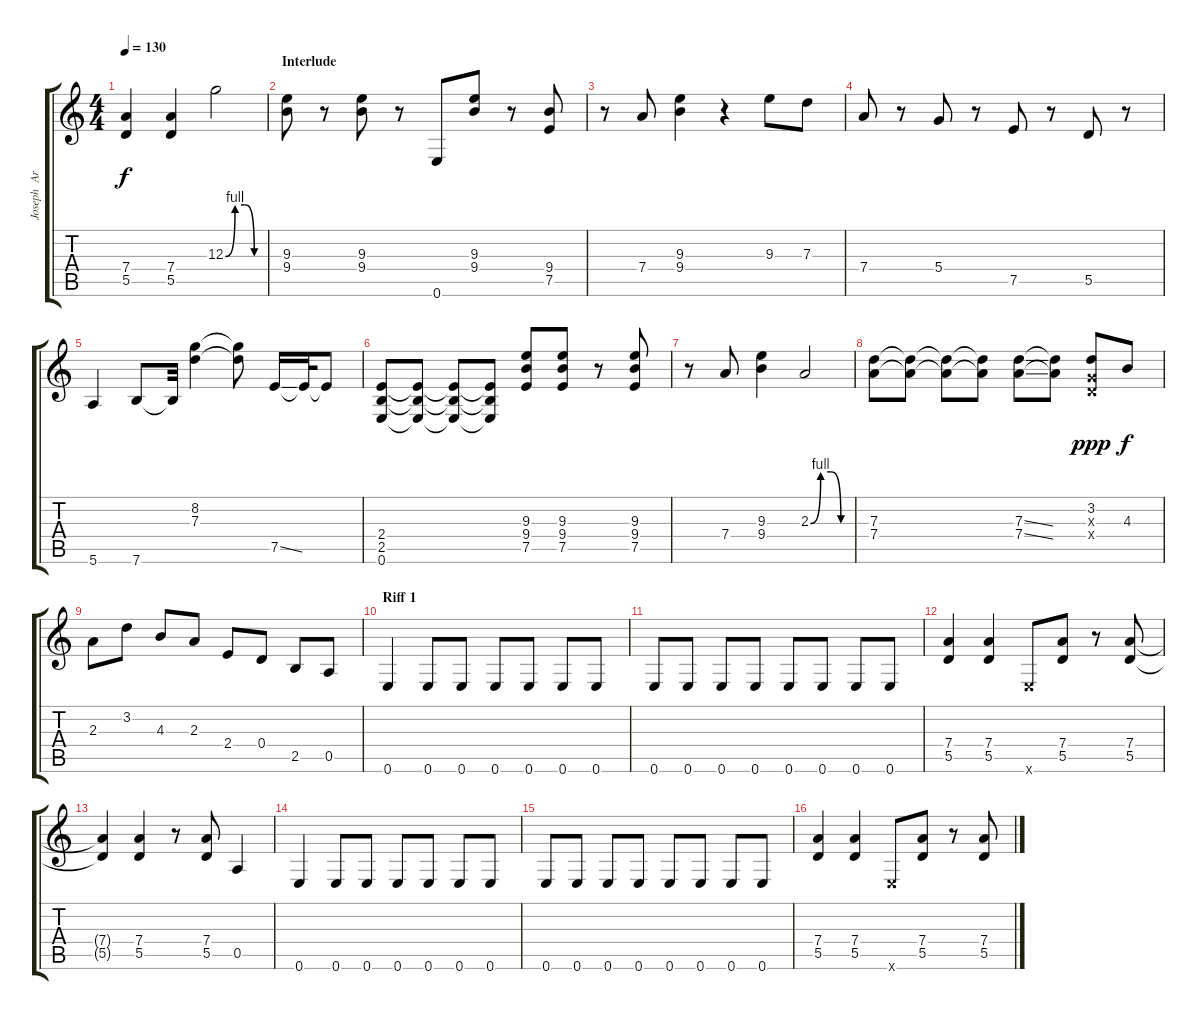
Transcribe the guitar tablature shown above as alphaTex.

\track ("Joseph  Arkansas" "Joseph  Ar") {instrument overdrivenguitar}
\staff {score tabs}
\tuning (E4 B3 G3 D3 A2 E2) {hide}
\ts (4 4)
\tempo 130
\clef g2
\ks c
(7.4{t} 5.5{t}).4{dy f} (7.4 5.5).4 12.3{be (custom 0 0 15 4 30 4 45 0 60 0)}.2 |
\section ("" "Interlude")
(9.3 9.4).8 r.8 (9.3 9.4).8 r.8 0.6.8 (9.3 9.4).8 r.8 (9.4 7.5).8 |
r.8 7.4.8 (9.3 9.4).4 r.4 9.3.8 7.3.8 |
7.4.8 r.8 5.4.8 r.8 7.5.8 r.8 5.5.8 r.8 |
5.6.4 7.6.8 7.6{t}.32 (8.2 7.3).4 (8.2{t} 7.3{t}).8 7.5{ss}.16 7.5{t}.32 7.5{t}.8 |
(2.4 2.5 0.6).8 (2.4{t} 2.5{t} 0.6{t}).8 (2.4{t} 2.5{t} 0.6{t}).8 (2.4{t} 2.5{t} 0.6{t}).8 (9.3 9.4 7.5).8 (9.3 9.4 7.5).8 r.8 (9.3 9.4 7.5).8 |
r.8 7.4.8 (9.3 9.4).4 2.3{be (custom 0 0 15 4 30 4 45 0 60 0)}.2 |
(7.3 7.4).8 (7.3{t} 7.4{t}).8 (7.3{t} 7.4{t}).8 (7.3{t} 7.4{t}).8 (7.3{ss} 7.4{ss}).8 (7.3{t} 7.4{t}).8 (3.2 0.3{x} 0.4{x}).8{dy ppp} 4.3.8{dy f} |
2.3.8 3.2.8 4.3.8 2.3.8 2.4.8 0.4.8 2.5.8 0.5.8 |
\section ("" "Riff 1")
0.6.4 0.6.8 0.6.8 0.6.8 0.6.8 0.6.8 0.6.8 |
0.6.8 0.6.8 0.6.8 0.6.8 0.6.8 0.6.8 0.6.8 0.6.8 |
(7.4 5.5).4 (7.4 5.5).4 0.6{x}.8 (7.4 5.5).8 r.8 (7.4 5.5).8 |
(7.4{t} 5.5{t}).4 (7.4 5.5).4 r.8 (7.4 5.5).8 0.5.4 |
0.6.4 0.6.8 0.6.8 0.6.8 0.6.8 0.6.8 0.6.8 |
0.6.8 0.6.8 0.6.8 0.6.8 0.6.8 0.6.8 0.6.8 0.6.8 |
(7.4 5.5).4 (7.4 5.5).4 0.6{x}.8 (7.4 5.5).8 r.8 (7.4 5.5).8
